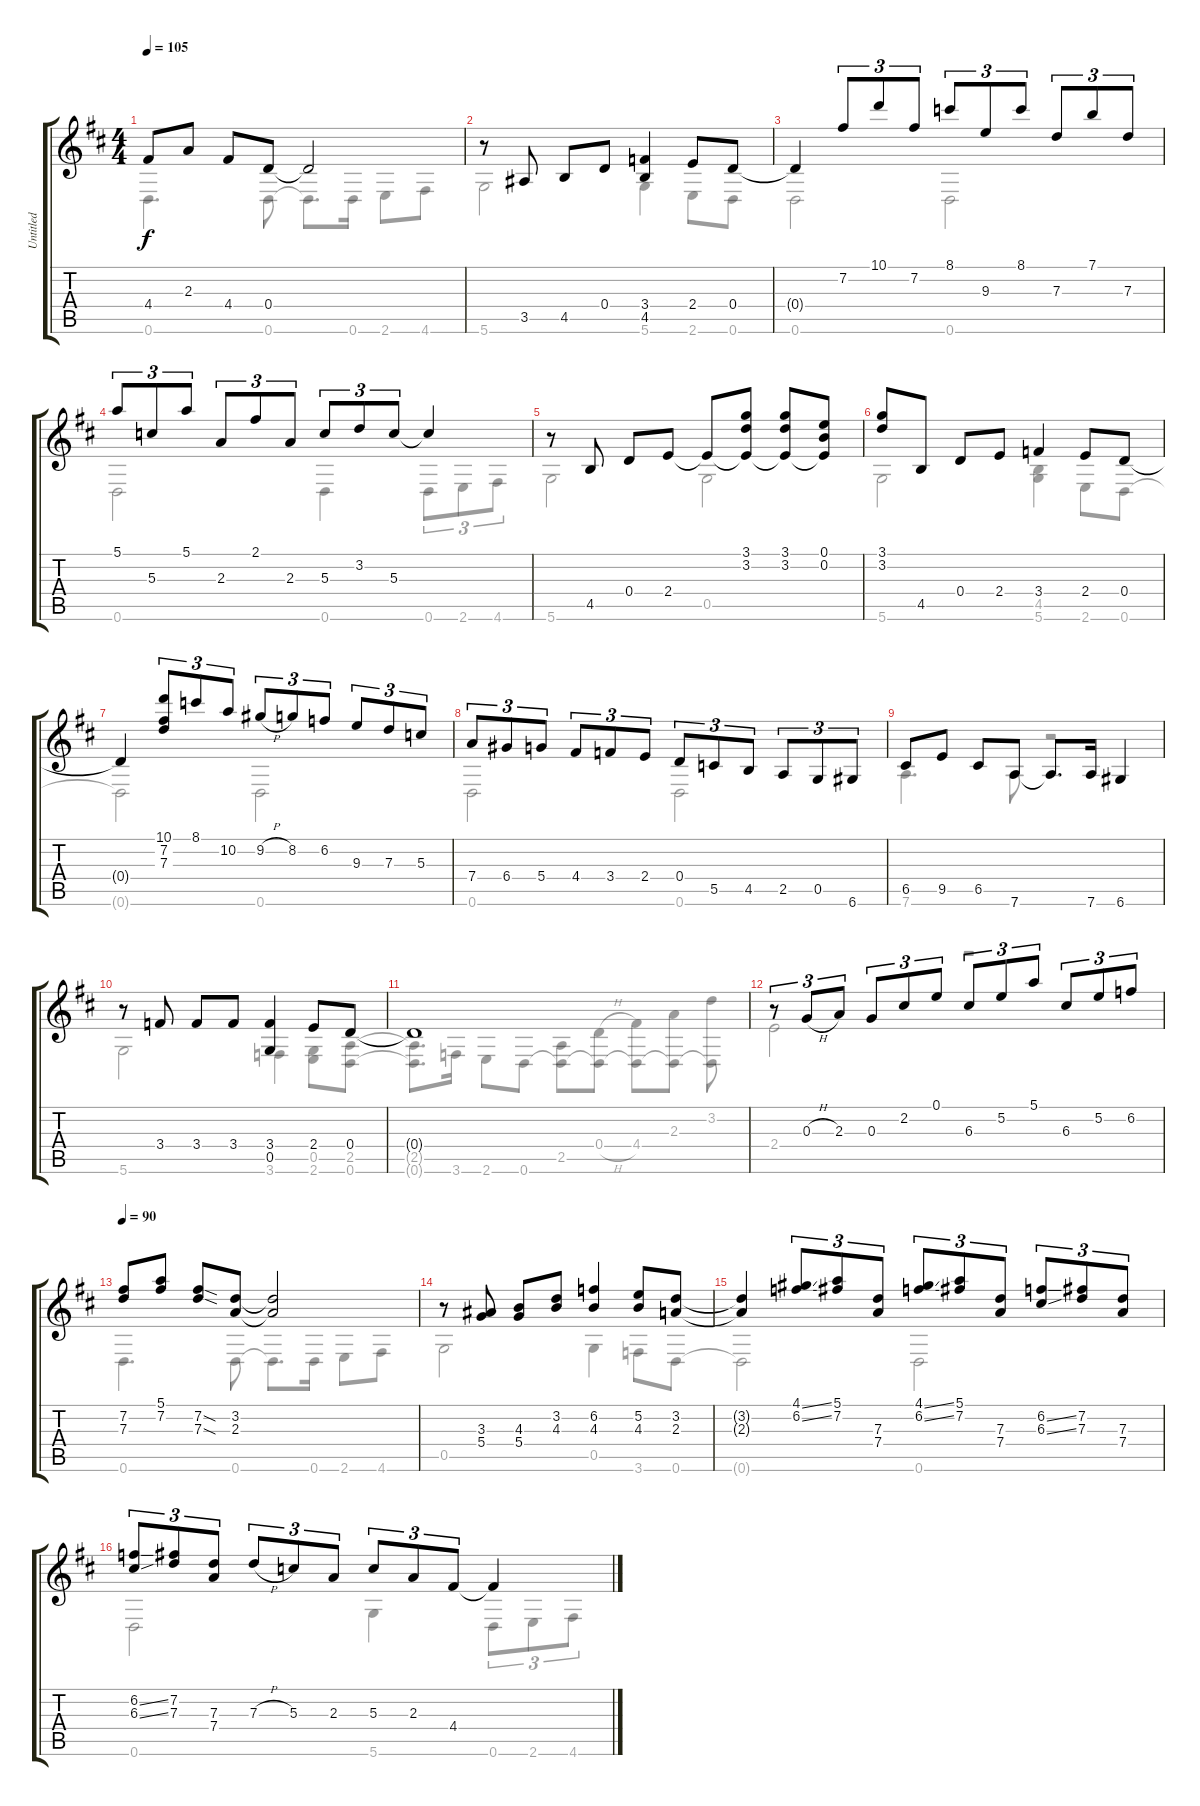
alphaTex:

\track ("Untitled" "Untitled") {instrument electricguitarjazz}
\staff {score tabs}
\tuning (E4 B3 G3 D3 G2 D2) {hide}
\voice
\ts (4 4)
\tempo 105
\clef g2
\ks d
4.4.8{dy f instrument electricguitarjazz} 2.3.8 4.4.8 0.4.8 0.4{t}.2 |
r.8 3.5.8 4.5.8 0.4.8 (3.4 4.5).4 2.4.8 0.4.8 |
0.4{t}.4 7.2.8{tu (3 2)} 10.1.8{tu (3 2)} 7.2.8{tu (3 2)} 8.1.8{tu (3 2)} 9.3.8{tu (3 2)} 8.1.8{tu (3 2)} 7.3.8{tu (3 2)} 7.1.8{tu (3 2)} 7.3.8{tu (3 2)} |
5.1.8{tu (3 2)} 5.3.8{tu (3 2)} 5.1.8{tu (3 2)} 2.3.8{tu (3 2)} 2.1.8{tu (3 2)} 2.3.8{tu (3 2)} 5.3.8{tu (3 2)} 3.2.8{tu (3 2)} 5.3.8{tu (3 2)} 5.3{t}.4 |
r.8 4.5.8 0.4.8 2.4.8 2.4{t}.8 (3.1 3.2 2.4{t}).8 (3.1 3.2 2.4{t}).8 (0.1 0.2 2.4{t}).8 |
(3.1 3.2).8 4.5.8 0.4.8 2.4.8 3.4.4 2.4.8 0.4.8 |
0.4{t}.4 (10.1 7.2 7.3).8{tu (3 2)} 8.1.8{tu (3 2)} 10.2.8{tu (3 2)} 9.2{h}.8{tu (3 2)} 8.2.8{tu (3 2)} 6.2.8{tu (3 2)} 9.3.8{tu (3 2)} 7.3.8{tu (3 2)} 5.3.8{tu (3 2)} |
7.4.8{tu (3 2)} 6.4.8{tu (3 2)} 5.4.8{tu (3 2)} 4.4.8{tu (3 2)} 3.4.8{tu (3 2)} 2.4.8{tu (3 2)} 0.4.8{tu (3 2)} 5.5.8{tu (3 2)} 4.5.8{tu (3 2)} 2.5.8{tu (3 2)} 0.5.8{tu (3 2)} 6.6.8{tu (3 2)} |
6.5.8 9.5.8 6.5.8 7.6.8 7.6{t}.8{d} 7.6.16 6.6.4 |
r.8 3.4.8 3.4.8 3.4.8 (3.4 0.5).4 2.4.8 0.4.8 |
0.4{t}.1 |
r.8{tu (3 2)} 0.3{h}.8{tu (3 2)} 2.3.8{tu (3 2)} 0.3.8{tu (3 2)} 2.2.8{tu (3 2)} 0.1.8{tu (3 2)} 6.3.8{tu (3 2)} 5.2.8{tu (3 2)} 5.1.8{tu (3 2)} 6.3.8{tu (3 2)} 5.2.8{tu (3 2)} 6.2.8{tu (3 2)} |
\tempo 90
(7.2 7.3).8 (5.1 7.2).8 (7.2{sod} 7.3{sod}).8 (3.2 2.3).8 (3.2{t} 2.3{t}).2 |
r.8 (3.3 5.4).8 (4.3 5.4).8 (3.2 4.3).8 (6.2 4.3).4 (5.2 4.3).8 (3.2 2.3).8 |
(3.2{t} 2.3{t}).4 (4.1{ss} 6.2{ss}).8{tu (3 2)} (5.1 7.2).8{tu (3 2)} (7.3 7.4).8{tu (3 2)} (4.1{ss} 6.2{ss}).8{tu (3 2)} (5.1 7.2).8{tu (3 2)} (7.3 7.4).8{tu (3 2)} (6.2{ss} 6.3{ss}).8{tu (3 2)} (7.2 7.3).8{tu (3 2)} (7.3 7.4).8{tu (3 2)} |
(6.2{ss} 6.3{ss}).8{tu (3 2)} (7.2 7.3).8{tu (3 2)} (7.3 7.4).8{tu (3 2)} 7.3{h}.8{tu (3 2)} 5.3.8{tu (3 2)} 2.3.8{tu (3 2)} 5.3.8{tu (3 2)} 2.3.8{tu (3 2)} 4.4.8{tu (3 2)} 4.4{t}.4
\voice
\clef g2
\ottava regular
\simile none
\ks d
0.6.4{d dy f} 0.6.8 0.6{t}.8{d} 0.6.16 2.6.8 4.6.8 |
5.6.2 5.6.4 2.6.8 0.6.8 |
0.6.2 0.6.2 |
0.6.2 0.6.4 0.6.8{tu (3 2)} 2.6.8{tu (3 2)} 4.6.8{tu (3 2)} |
5.6.2 0.5.2 |
5.6.2 (4.5 5.6).4 2.6.8 0.6.8 |
0.6{t}.2 0.6.2 |
0.6.2 0.6.2 |
7.6.4{d} 7.6.8 r.2 |
5.6.2 3.6.4 (0.5 2.6).8 (2.5 0.6).8 |
(2.5{t} 0.6{t}).8{d} 3.6.16 2.6.8 0.6.8 (2.5 0.6{t}).8 (0.4{h} 0.6{t}).8 (4.4 0.6{t}).8 (2.3 0.6{t}).8 (3.2 0.6{t}).8 |
2.4.2 r.2 |
0.6.4{d} 0.6.8 0.6{t}.8{d} 0.6.16 2.6.8 4.6.8 |
0.5.2 0.5.4 3.6.8 0.6.8 |
0.6{t}.2 0.6.2 |
0.6.2 5.6.4 0.6.8{tu (3 2)} 2.6.8{tu (3 2)} 4.6.8{tu (3 2)}
